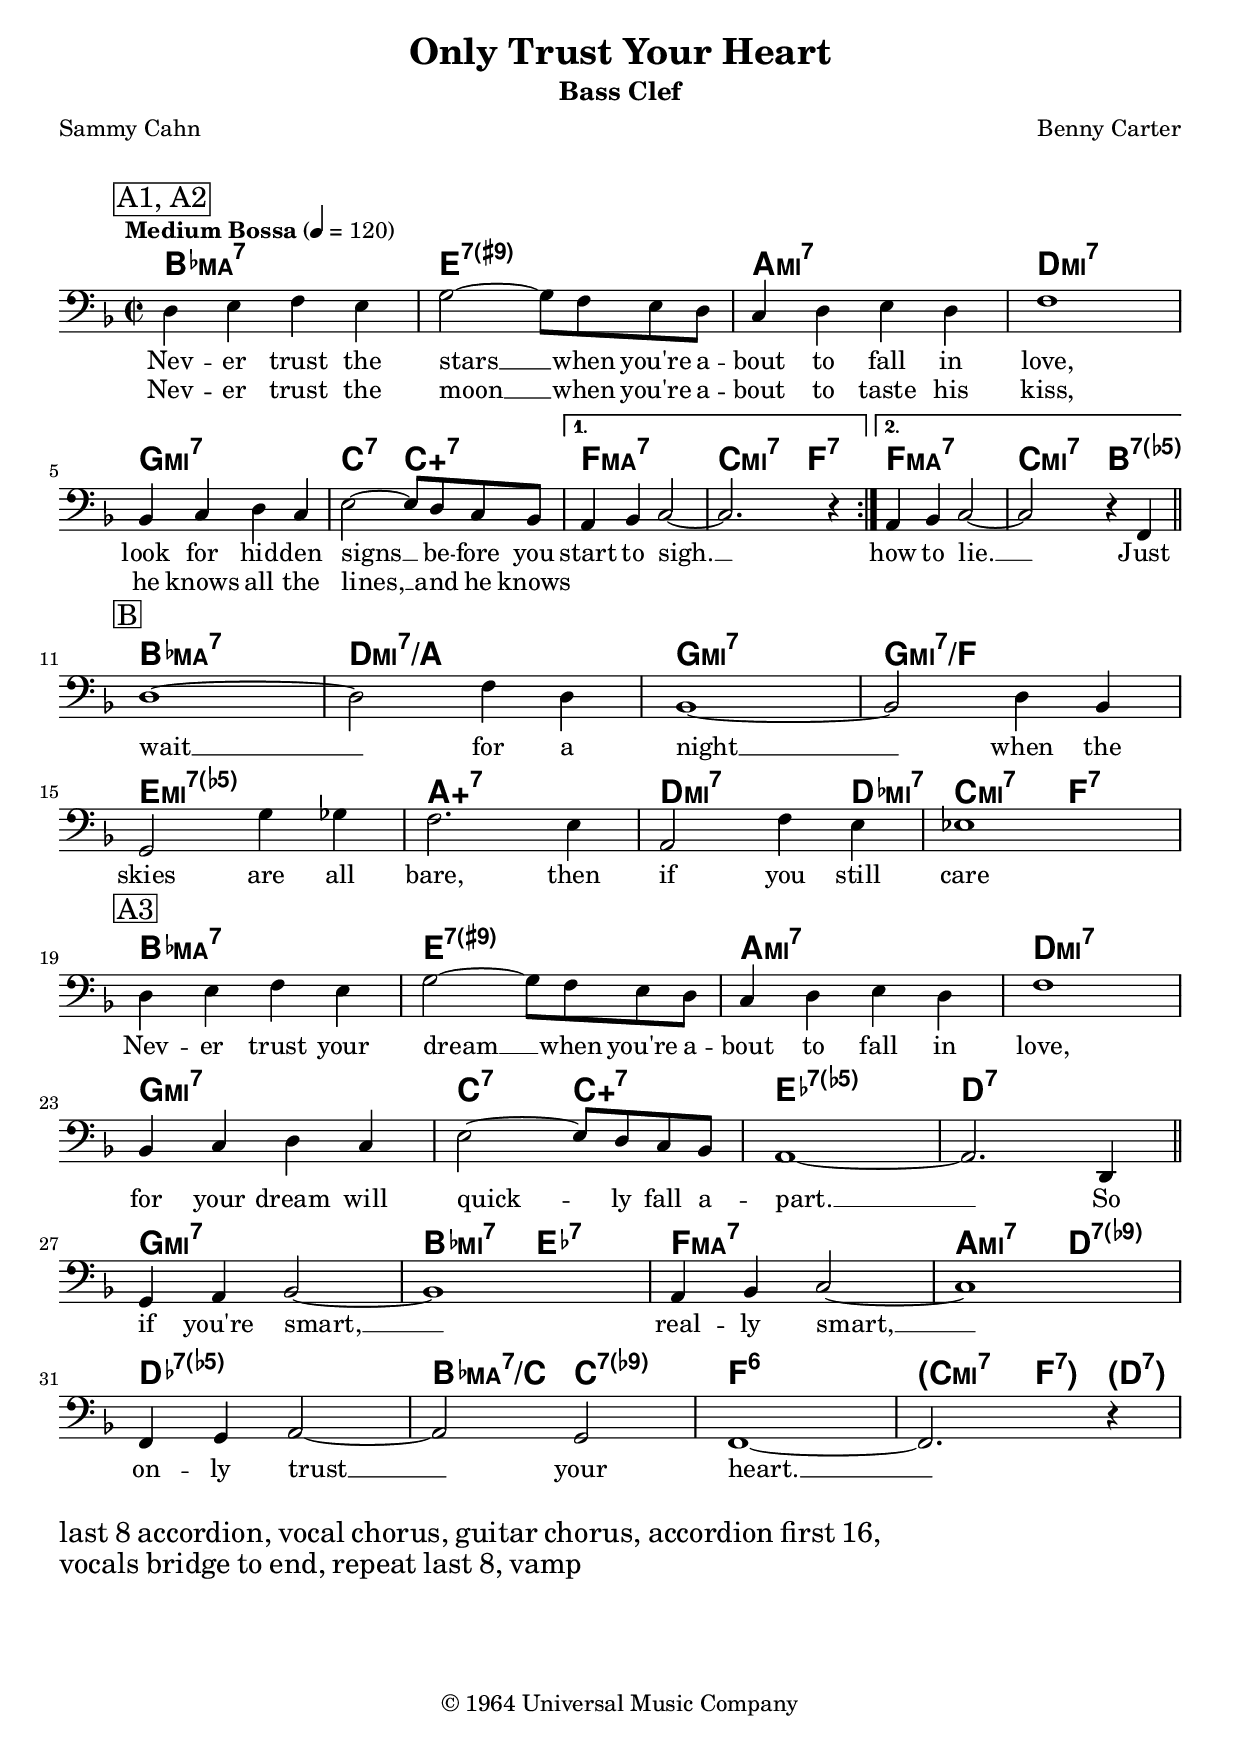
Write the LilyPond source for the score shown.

\version "2.24.0"

\include "english.ly"

instrument = "Bass Clef"
whatKey = f,,
whatClef = "bass"

objectGenderMale = ##t

%% -*- Mode: LilyPond -*-

\include "lead-sheets.ily"

\header {
  title = "Only Trust Your Heart"
  subtitle = \instrument
  poet = "Sammy Cahn"
  composer = "Benny Carter"
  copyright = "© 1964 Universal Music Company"
}

refrainLyricsAOne = \lyricmode {
  Nev -- er trust the stars __ when you're a -- bout to fall in love,
  look for hid -- den signs __ be -- fore you
}

refrainLyricsAOneEnd = \lyricmode {
  start to sigh. __
}

refrainLyricsATwo =
#(if objectGenderMale
#{
\lyricmode {
  Nev -- er trust the moon __ when you're a -- bout to taste his kiss,
  he knows all the lines, __ and he knows
}
  #}
#{
\lyricmode {
  Nev -- er trust the moon __ when you're a -- bout to taste her kiss,
  she knows all the lines, __ and she knows
}
  #}
  )

refrainLyricsATwoEnd = \lyricmode {
  how to lie. __
}

refrainLyricsBstart = \lyricmode {
  Just
}

refrainLyricsB = \lyricmode {
  wait __ for a night __ when the skies are all bare, then if you still care
}

refrainLyricsAThree = \lyricmode {
  Nev -- er trust your dream __ when you're a -- bout to fall in love,
  for your dream will quick -- ly fall a -- part. __
}


refrainLyricsCoda = \lyricmode {
  So if you're smart, __ real -- ly smart, __ on -- ly trust __ your heart. __
}

refrainChords = \chordmode {
  f1:maj7 b1:7.9+ e1:m7 a1:m7
  d1:m7 g2:7 g2:7.5+ 
  
  c1:maj7 g2:m7 c2:7

  c1:maj7 g2:m7 gf2:7.5-
  
  f1:maj7 a1:m7/e d1:m7 d1:m7/c
  b1:m7.5- e1:7.5+ a2.:m7 af4:m7 g2:m7 c2:7
  
  f1:maj7 b1:7.9+ e1:m7 a1:m7
  d1:m7 g2:7 g2:7.5+ 
  
  bf1:7.5- a1:7 d1:m7 f2:m7 bf2:7
  c1:maj7 e2:m7 a2:7.9- af1:7.5-
  f2:maj7/g g2:7.9- c1:6

  \chordOpenParen{ g2:m7 }
  \chordCloseParen{ c4:7 }
  \chordInsideParens{ a4:7 }
}

refrainMelody = \relative c'' {
  \time 2/2
  \key c \major
  \clef \whatClef
  
  \tempo "Medium Bossa" 4 = 120
  
  \mark \markup { \box "A1, A2" }

  \repeat volta 2 {

  a4 b4 c4 b4 | d2~ d8 c8 b8 a8 | g4 a4 b4 a4 | c1 |
  \break
  f,4 g4 a4 g4 | b2~ b8 a8 g8 f8 | 

  } \alternative {
    { e4 f4 g2~ | g2. r4 | }
    { e4 f4 g2~ | g2 r4 c,4 | }
  }
  \bar "||"

  \mark \markup { \box "B" }

  \break
  a'1~ | a2 c4 a4 | f1~ | f2 a4 f4 |
  \break
  d2 d'4 df4 | c2. b4 | e,2 c'4 b4 | bf1 |
  \break

  \mark \markup { \box "A3" }

  a4 b4 c4 b4 | d2~ d8 c8 b8 a8 | g4 a4 b4 a4 | c1 |
  \break
  f,4 g4 a4 g4 | b2~ b8 a8 g8 f8 | 
  e1~ | e2. a,4 |
  \bar "||"
  \break

  
  d4 e4 f2~ | f1 | e4 f4 g2~ | g1 |
  \break
  c,4 d4 e2~ | e2 d2 | c1~ | c2. r4 |

}

\include "paper.ily"

\markup {
  % Leave a gap after the header
  \vspace #1
}


\score {
  <<
    { \context ChordNames 
      {
      \override ChordName.font-size = #+3
      \override ChordName.font-series = #'bold
      \set chordChanges = ##t
     \transpose c \whatKey {
	\refrainChords
	}
      }
      }
    \new Staff {
      \context Voice = "voiceMelody" { 
	\transpose c \whatKey {
	  \refrainMelody
	  }
	}
    }
    \new Lyrics \lyricsto "voiceMelody"
    {
      <<
      \refrainLyricsAOne
      \new Lyrics {
	\set associatedVoice = "voiceMelody"
	\refrainLyricsATwo }
      >>
      \refrainLyricsAOneEnd
      \refrainLyricsATwoEnd
      \refrainLyricsBstart
      \refrainLyricsB
      \refrainLyricsAThree
      \refrainLyricsCoda
    }
  >>
  \layout { }
}

performanceNotes =
\markup {
  \column {
    \line { \huge { last 8 accordion, vocal chorus, guitar chorus, accordion first 16, } }
    \line { \huge { vocals bridge to end, repeat last 8, vamp } }
  }
}

\include "notes.ily"

